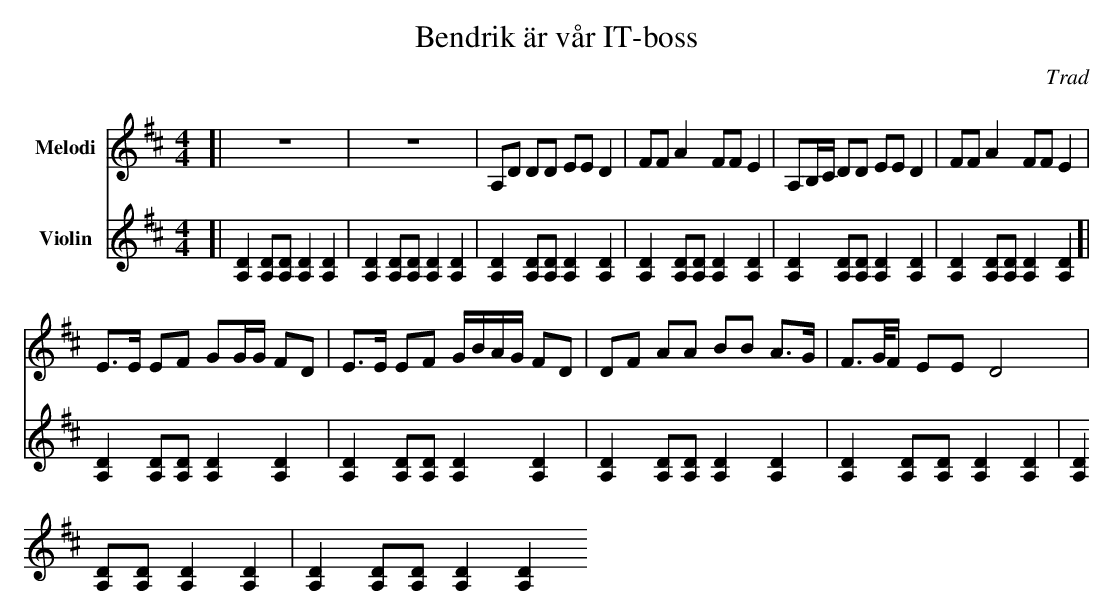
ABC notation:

X:1
T:Bendrik är vår IT-boss
O:Trad
M:4/4
L:1/8
K:D
V:V1 name=Melodi
V:V2 name=Violin
%%score V1 V2
[V:V1][|z8 | z8 | A,D DD EE D2 | FF A2 FF E2 | A,B,/C/ DD EE D2 | FF A2 FF E2 |
[V:V2][|[A,D]2 [A,D][A,D] [A,D]2 [A,D]2 |[A,D]2 [A,D][A,D] [A,D]2 [A,D]2 | [A,D]2 [A,D][A,D] [A,D]2 [A,D]2 | [A,D]2 [A,D][A,D] [A,D]2 [A,D]2 | [A,D]2 [A,D][A,D] [A,D]2 [A,D]2 | [A,D]2 [A,D][A,D] [A,D]2 [A,D]2
[V:V1]E>E EF GG/G/ FD | E>E EF G/B/A/G/ FD  |  DF AA BB A>G | F>G/F/ EE D4 |
[V:V2][|[A,D]2 [A,D][A,D] [A,D]2 [A,D]2 |[A,D]2 [A,D][A,D] [A,D]2 [A,D]2 | [A,D]2 [A,D][A,D] [A,D]2 [A,D]2 | [A,D]2 [A,D][A,D] [A,D]2 [A,D]2 | [A,D]2 [A,D][A,D] [A,D]2 [A,D]2 | [A,D]2 [A,D][A,D] [A,D]2 [A,D]2
